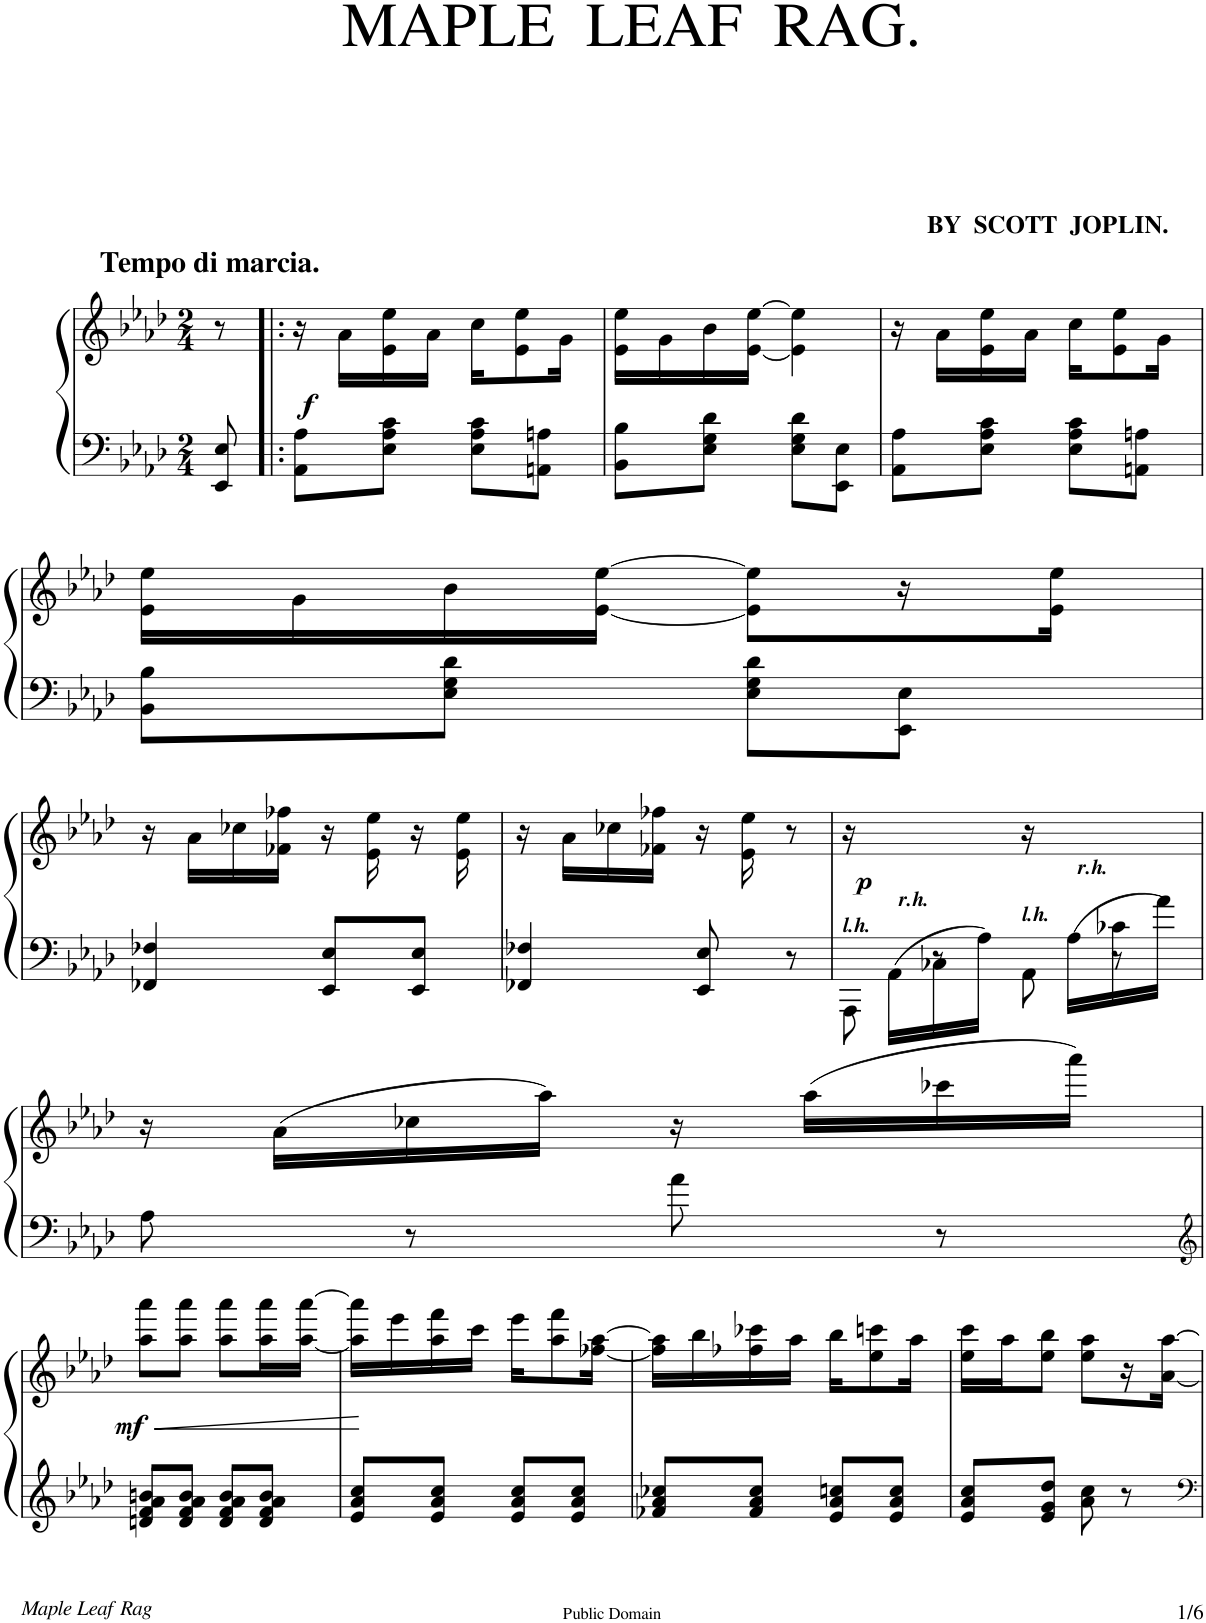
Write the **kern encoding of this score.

**kern	**kern	**dynam
*part1	*part1	*part1
*staff2	*staff1	*staff1/2
*I"Piano	*	*
*I'Pno	*	*
*clefF4	*clefG2	*
*k[b-e-a-d-]	*k[b-e-a-d-]	*
*M2/4	*M2/4	*
=1	=1	=1
!	!LO:TX:a:B:t=Tempo di marcia.	!
8EE-/ 8E-/	8r	.
=2!|:	=2!|:	=2!|:
!	!	!LO:DY:b
8AA-\ 8A-\L	16r	f
.	16a-\LL	.
8E-\ 8A-\ 8c\J	16e-\ 16ee-\	.
.	16a-\JJ	.
8E-\ 8A-\ 8c\L	16cc\KL	.
.	8e-\ 8ee-\	.
8AAn\ 8An\J	.	.
.	16g\Jk	.
=3	=3	=3
8BB-\ 8B-\L	16e-\ 16ee-\LL	.
.	16g\	.
8E-\ 8G\ 8d-\J	16b-\	.
.	[16e-\ [16ee-\JJ	.
8E-\ 8G\ 8d-\L	4e-\] 4ee-\]	.
8EE-\ 8E-\J	.	.
=4	=4	=4
8AA-\ 8A-\L	16r	.
.	16a-\LL	.
8E-\ 8A-\ 8c\J	16e-\ 16ee-\	.
.	16a-\JJ	.
8E-\ 8A-\ 8c\L	16cc\KL	.
.	8e-\ 8ee-\	.
8AAn\ 8An\J	.	.
.	16g\Jk	.
!!LO:LB:g=z
=5	=5	=5
8BB-\ 8B-\L	16e-\ 16ee-\LL	.
.	16g\	.
8E-\ 8G\ 8d-\J	16b-\	.
.	[16e-\ [16ee-\JJ	.
8E-\ 8G\ 8d-\L	8e-\] 8ee-\]L	.
8EE-\ 8E-\J	16r	.
.	16e-\ 16ee-\JJ	.
!!LO:LB:g=z
=6	=6	=6
4FF-X/ 4F-X/	16r	.
.	16a-\LL	.
.	16cc-X\	.
.	16f-X\ 16ff-X\JJ	.
8EE-/ 8E-/L	16r	.
.	16e-\ 16ee-\	.
8EE-/ 8E-/J	16r	.
.	16e-\ 16ee-\	.
=7	=7	=7
4FF-X/ 4F-X/	16r	.
.	16a-\LL	.
.	16cc-X\	.
.	16f-X\ 16ff-X\JJ	.
8EE-/ 8E-/	16r	.
.	16e-\ 16ee-\	.
8r	8r	.
=8	=8	=8
*^	*	*
!LO:TX:a:Bi:t=l.h.	!	!	!
!	!	!	!LO:DY:b
16ryy	8AAA-\	16r	p
!	!	!LO:TX:a:Bi:t=r.h.	!
16AA-\LL	.	8.ryy	.
16C-X\	8r	.	.
16A-\JJ	.	.	.
!LO:TX:a:Bi:t=l.h.	!	!	!
16ryy	8AA-\	16r	.
!	!	!LO:TX:a:Bi:t=r.h.	!
16A-\LL	.	8.ryy	.
16c-X\	8r	.	.
16a-\JJ	.	.	.
*v	*v	*	*
!!LO:LB:g=z
=9	=9	=9
8A-\	16r	.
.	(16a-\LL	.
8r	16cc-X\	.
.	16aa-\JJ)	.
8a-\	16r	.
.	(16aa-\LL	.
8r	16ccc-X\	.
.	16aaa-\JJ)	.
!!LO:LB:g=z
=10	=10	=10
*clefG2	*	*
!	!	!LO:HP:b
!	!	!LO:DY:n=1:b
8dn/ 8f/ 8a-/ 8bn/L	8aa-\ 8aaa-\L	< mf
8d/ 8f/ 8a-/ 8b/J	8aa-\ 8aaa-\J	.
8d/ 8f/ 8a-/ 8b/L	8aa-\ 8aaa-\L	.
8d/ 8f/ 8a-/ 8b/J	16aa-\ 16aaa-\L	.
.	[16aa-\ [16aaa-\JJ	.
=11	=11	=11
8e-/ 8a-/ 8cc/L	16aa-\] 16aaa-\]LL	.
.	16eee-\	[
8e-/ 8a-/ 8cc/J	16aa-\ 16fff\	.
.	16ccc\JJ	.
8e-/ 8a-/ 8cc/L	16eee-\KL	.
.	8aa-\ 8fff\	.
8e-/ 8a-/ 8cc/J	.	.
.	[16ff-X\ [16aa-\Jk	.
=12	=12	=12
8f-X/ 8a-/ 8cc-X/L	16ff-\] 16aa-\]LL	.
.	16bb-\	.
8f-/ 8a-/ 8cc-/J	16ff-X\ 16ccc-X\	.
.	16aa-\JJ	.
8e-/ 8a-/ 8ccn/L	16bb-\KL	.
.	8ee-\ 8cccn\	.
8e-/ 8a-/ 8cc/J	.	.
.	16aa-\Jk	.
=13	=13	=13
8e-/ 8a-/ 8cc/L	16ee-\ 16ccc\LL	.
.	16aa-\J	.
8e-/ 8g/ 8dd-/J	8ee-\ 8bb-\J	.
8a-\ 8cc\	8ee-\ 8aa-\L	.
8r	16r	.
.	[16a-\ [16aa-\JJ	.
=	=	=
*-	*-	*-
